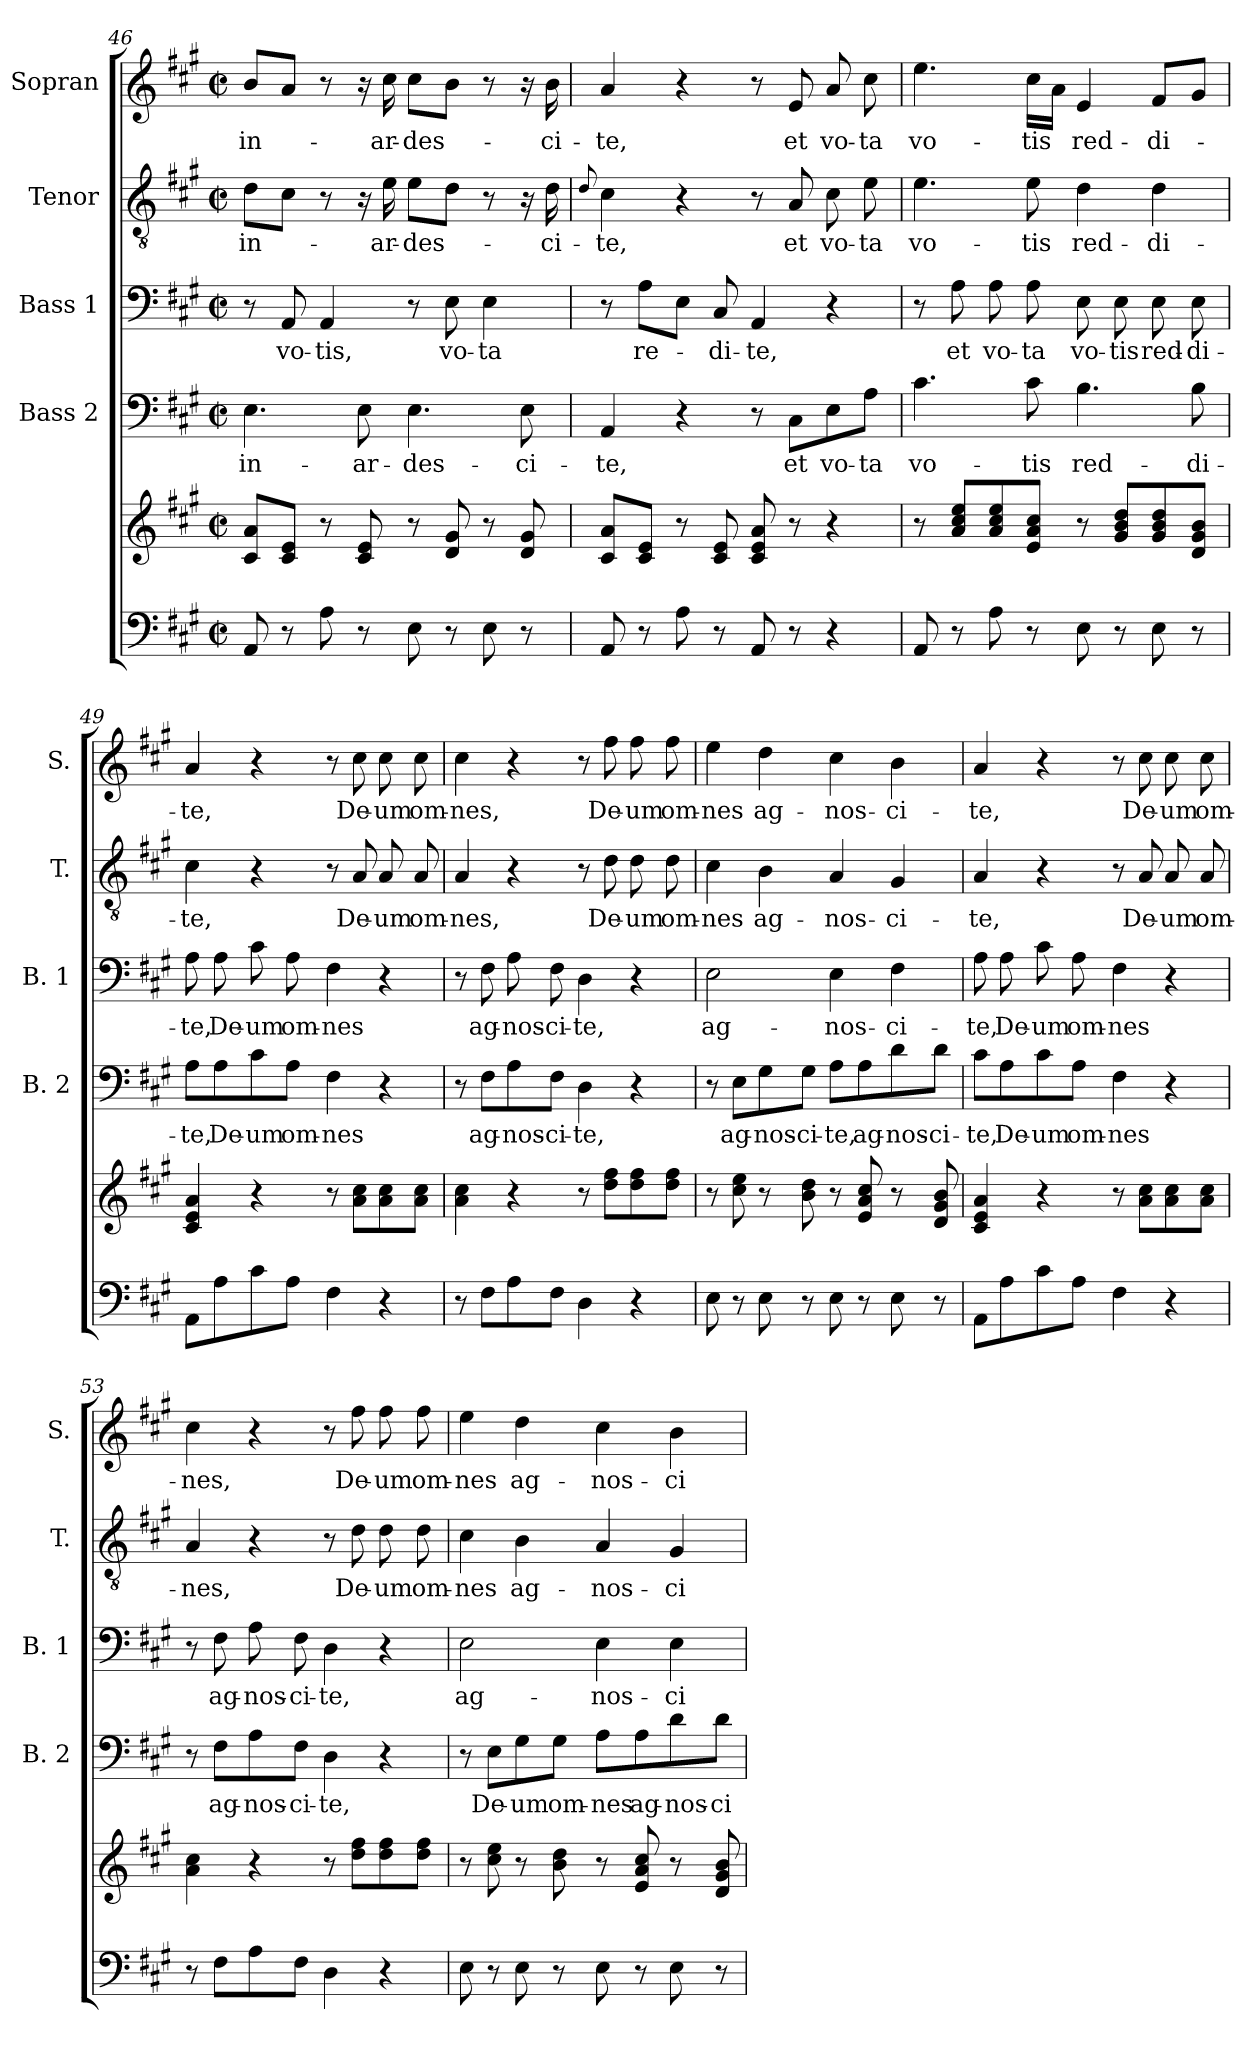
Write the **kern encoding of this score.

**kern	**kern	**kern	**text	**kern	**text	**kern	**text	**kern	**text
*part5	*part5	*part4	*part4	*part3	*part3	*part2	*part2	*part1	*part1
*staff6	*staff5	*staff4	*staff4	*staff3	*staff3	*staff2	*staff2	*staff1	*staff1
*	*	*I"Bass 2	*	*I"Bass 1	*	*I"Tenor	*	*I"Sopran	*
*	*	*I'B. 2	*	*I'B. 1	*	*I'T.	*	*I'S.	*
*clefF4	*clefG2	*clefF4	*	*clefF4	*	*clefGv2	*	*clefG2	*
*k[f#c#g#]	*k[f#c#g#]	*k[f#c#g#]	*	*k[f#c#g#]	*	*k[f#c#g#]	*	*k[f#c#g#]	*
*A:	*A:	*A:	*	*A:	*	*A:	*	*A:	*
*M2/2	*M2/2	*M2/2	*	*M2/2	*	*M2/2	*	*M2/2	*
*met(c|)	*met(c|)	*met(c|)	*	*met(c|)	*	*met(c|)	*	*met(c|)	*
=46	=46	=46	=46	=46	=46	=46	=46	=46	=46
!	!	!	!LO:LY:b	!	!	!	!LO:LY:b	!	!LO:LY:b
8AA/	8c#/ 8a/L	4.E\	in-	8r	.	8d\L	in-	8b/L	in-
!	!	!	!	!	!LO:LY:b	!	!	!	!
8r	8c#/ 8e/J	.	.	8AA/	vo-	8c#\J	.	8a/J	.
!	!	!	!	!	!LO:LY:b	!	!	!	!
8A\	8r	.	.	4AA/	-tis,	8r	.	8r	.
!	!	!	!LO:LY:b	!	!	!	!	!	!
8r	8c#/ 8e/	8E\	-ar-	.	.	16r	.	16r	.
!	!	!	!	!	!	!	!LO:LY:b	!	!LO:LY:b
.	.	.	.	.	.	16e\	-ar-	16cc#\	-ar-
!	!	!	!LO:LY:b	!	!	!	!LO:LY:b	!	!LO:LY:b
8E\	8r	4.E\	-des-	8r	.	8e\L	-des-	8cc#\L	-des-
!	!	!	!	!	!LO:LY:b	!	!	!	!
8r	8d/ 8g#/	.	.	8E\	vo-	8d\J	.	8b\J	.
!	!	!	!	!	!LO:LY:b	!	!	!	!
8E\	8r	.	.	4E\	-ta	8r	.	8r	.
!	!	!	!LO:LY:b	!	!	!	!	!	!
8r	8d/ 8g#/	8E\	-ci-	.	.	16r	.	16r	.
!	!	!	!	!	!	!	!LO:LY:b	!	!LO:LY:b
.	.	.	.	.	.	16d\	-ci-	16b\	-ci-
=47	=47	=47	=47	=47	=47	=47	=47	=47	=47
.	.	.	.	.	.	8qqd/	.	.	.
!	!	!	!LO:LY:b	!	!	!	!LO:LY:b	!	!LO:LY:b
8AA/	8c#/ 8a/L	4AA/	-te,	8r	.	4c#\	-te,	4a/	-te,
!	!	!	!	!	!LO:LY:b	!	!	!	!
8r	8c#/ 8e/J	.	.	8A\L	re-	.	.	.	.
8A\	8r	4r	.	8E\J	.	4r	.	4r	.
!	!	!	!	!	!LO:LY:b	!	!	!	!
8r	8c#/ 8e/	.	.	8C#/	-di-	.	.	.	.
!	!	!	!	!	!LO:LY:b	!	!	!	!
8AA/	8c#/ 8e/ 8a/	8r	.	4AA/	-te,	8r	.	8r	.
!	!	!	!LO:LY:b	!	!	!	!LO:LY:b	!	!LO:LY:b
8r	8r	8C#\L	et	.	.	8A/	et	8e/	et
!	!	!	!LO:LY:b	!	!	!	!LO:LY:b	!	!LO:LY:b
4r	4r	8E\	vo-	4r	.	8c#\	vo-	8a/	vo-
!	!	!	!LO:LY:b	!	!	!	!LO:LY:b	!	!LO:LY:b
.	.	8A\J	-ta	.	.	8e\	-ta	8cc#\	-ta
!!LO:PB:g=z
=48	=48	=48	=48	=48	=48	=48	=48	=48	=48
!	!	!	!LO:LY:b	!	!	!	!LO:LY:b	!	!LO:LY:b
8AA/	8r	4.c#\	vo-	8r	.	4.e\	vo-	4.ee\	vo-
!	!	!	!	!	!LO:LY:b	!	!	!	!
8r	8a/ 8cc#/ 8ee/L	.	.	8A\	et	.	.	.	.
!	!	!	!	!	!LO:LY:b	!	!	!	!
8A\	8a/ 8cc#/ 8ee/	.	.	8A\	vo-	.	.	.	.
!	!	!	!LO:LY:b	!	!LO:LY:b	!	!LO:LY:b	!	!LO:LY:b
8r	8e/ 8a/ 8cc#/J	8c#\	-tis	8A\	-ta	8e\	-tis	16cc#\LL	-tis
.	.	.	.	.	.	.	.	16a\JJ	.
!	!	!	!LO:LY:b	!	!LO:LY:b	!	!LO:LY:b	!	!LO:LY:b
8E\	8r	4.B\	red-	8E\	vo-	4d\	red-	4e/	red-
!	!	!	!	!	!LO:LY:b	!	!	!	!
8r	8g#/ 8b/ 8dd/L	.	.	8E\	-tis	.	.	.	.
!	!	!	!	!	!LO:LY:b	!	!LO:LY:b	!	!LO:LY:b
8E\	8g#/ 8b/ 8dd/	.	.	8E\	red-	4d\	-di-	8f#/L	-di-
!	!	!	!LO:LY:b	!	!LO:LY:b	!	!	!	!
8r	8d/ 8g#/ 8b/J	8B\	-di-	8E\	-di-	.	.	8g#/J	.
=49	=49	=49	=49	=49	=49	=49	=49	=49	=49
!	!	!	!LO:LY:b	!	!LO:LY:b	!	!LO:LY:b	!	!LO:LY:b
8AA\L	4c#/ 4e/ 4a/	8A\L	-te,	8A\	-te,	4c#\	-te,	4a/	-te,
!	!	!	!LO:LY:b	!	!LO:LY:b	!	!	!	!
8A\	.	8A\	De-	8A\	De-	.	.	.	.
!	!	!	!LO:LY:b	!	!LO:LY:b	!	!	!	!
8c#\	4r	8c#\	-um	8c#\	-um	4r	.	4r	.
!	!	!	!LO:LY:b	!	!LO:LY:b	!	!	!	!
8A\J	.	8A\J	om-	8A\	om-	.	.	.	.
!	!	!	!LO:LY:b	!	!LO:LY:b	!	!	!	!
4F#\	8r	4F#\	-nes	4F#\	-nes	8r	.	8r	.
!	!	!	!	!	!	!	!LO:LY:b	!	!LO:LY:b
.	8a\ 8cc#\L	.	.	.	.	8A/	De-	8cc#\	De-
!	!	!	!	!	!	!	!LO:LY:b	!	!LO:LY:b
4r	8a\ 8cc#\	4r	.	4r	.	8A/	-um	8cc#\	-um
!	!	!	!	!	!	!	!LO:LY:b	!	!LO:LY:b
.	8a\ 8cc#\J	.	.	.	.	8A/	om-	8cc#\	om-
=50	=50	=50	=50	=50	=50	=50	=50	=50	=50
!	!	!	!	!	!	!	!LO:LY:b	!	!LO:LY:b
8r	4a\ 4cc#\	8r	.	8r	.	4A/	-nes,	4cc#\	-nes,
!	!	!	!LO:LY:b	!	!LO:LY:b	!	!	!	!
8F#\L	.	8F#\L	ag-	8F#\	ag-	.	.	.	.
!	!	!	!LO:LY:b	!	!LO:LY:b	!	!	!	!
8A\	4r	8A\	-nos-	8A\	-nos-	4r	.	4r	.
!	!	!	!LO:LY:b	!	!LO:LY:b	!	!	!	!
8F#\J	.	8F#\J	-ci-	8F#\	-ci-	.	.	.	.
!	!	!	!LO:LY:b	!	!LO:LY:b	!	!	!	!
4D\	8r	4D\	-te,	4D\	-te,	8r	.	8r	.
!	!	!	!	!	!	!	!LO:LY:b	!	!LO:LY:b
.	8dd\ 8ff#\L	.	.	.	.	8d\	De-	8ff#\	De-
!	!	!	!	!	!	!	!LO:LY:b	!	!LO:LY:b
4r	8dd\ 8ff#\	4r	.	4r	.	8d\	-um	8ff#\	-um
!	!	!	!	!	!	!	!LO:LY:b	!	!LO:LY:b
.	8dd\ 8ff#\J	.	.	.	.	8d\	om-	8ff#\	om-
=51	=51	=51	=51	=51	=51	=51	=51	=51	=51
!	!	!	!	!	!LO:LY:b	!	!LO:LY:b	!	!LO:LY:b
8E\	8r	8r	.	2E\	ag-	4c#\	-nes	4ee\	-nes
!	!	!	!LO:LY:b	!	!	!	!	!	!
8r	8cc#\ 8ee\	8E\L	ag-	.	.	.	.	.	.
!	!	!	!LO:LY:b	!	!	!	!LO:LY:b	!	!LO:LY:b
8E\	8r	8G#\	-nos-	.	.	4B\	ag-	4dd\	ag-
!	!	!	!LO:LY:b	!	!	!	!	!	!
8r	8b\ 8dd\	8G#\J	-ci-	.	.	.	.	.	.
!	!	!	!LO:LY:b	!	!LO:LY:b	!	!LO:LY:b	!	!LO:LY:b
8E\	8r	8A\L	-te,	4E\	-nos-	4A/	-nos-	4cc#\	-nos-
!	!	!	!LO:LY:b	!	!	!	!	!	!
8r	8e/ 8a/ 8cc#/	8A\	ag-	.	.	.	.	.	.
!	!	!	!LO:LY:b	!	!LO:LY:b	!	!LO:LY:b	!	!LO:LY:b
8E\	8r	8d\	-nos-	4F#\	-ci-	4G#/	-ci-	4b\	-ci-
!	!	!	!LO:LY:b	!	!	!	!	!	!
8r	8d/ 8g#/ 8b/	8d\J	-ci-	.	.	.	.	.	.
!!LO:LB:g=z
=52	=52	=52	=52	=52	=52	=52	=52	=52	=52
!	!	!	!LO:LY:b	!	!LO:LY:b	!	!LO:LY:b	!	!LO:LY:b
8AA\L	4c#/ 4e/ 4a/	8c#\L	-te,	8A\	-te,	4A/	-te,	4a/	-te,
!	!	!	!LO:LY:b	!	!LO:LY:b	!	!	!	!
8A\	.	8A\	De-	8A\	De-	.	.	.	.
!	!	!	!LO:LY:b	!	!LO:LY:b	!	!	!	!
8c#\	4r	8c#\	-um	8c#\	-um	4r	.	4r	.
!	!	!	!LO:LY:b	!	!LO:LY:b	!	!	!	!
8A\J	.	8A\J	om-	8A\	om-	.	.	.	.
!	!	!	!LO:LY:b	!	!LO:LY:b	!	!	!	!
4F#\	8r	4F#\	-nes	4F#\	-nes	8r	.	8r	.
!	!	!	!	!	!	!	!LO:LY:b	!	!LO:LY:b
.	8a\ 8cc#\L	.	.	.	.	8A/	De-	8cc#\	De-
!	!	!	!	!	!	!	!LO:LY:b	!	!LO:LY:b
4r	8a\ 8cc#\	4r	.	4r	.	8A/	-um	8cc#\	-um
!	!	!	!	!	!	!	!LO:LY:b	!	!LO:LY:b
.	8a\ 8cc#\J	.	.	.	.	8A/	om-	8cc#\	om-
=53	=53	=53	=53	=53	=53	=53	=53	=53	=53
!	!	!	!	!	!	!	!LO:LY:b	!	!LO:LY:b
8r	4a\ 4cc#\	8r	.	8r	.	4A/	-nes,	4cc#\	-nes,
!	!	!	!LO:LY:b	!	!LO:LY:b	!	!	!	!
8F#\L	.	8F#\L	ag-	8F#\	ag-	.	.	.	.
!	!	!	!LO:LY:b	!	!LO:LY:b	!	!	!	!
8A\	4r	8A\	-nos-	8A\	-nos-	4r	.	4r	.
!	!	!	!LO:LY:b	!	!LO:LY:b	!	!	!	!
8F#\J	.	8F#\J	-ci-	8F#\	-ci-	.	.	.	.
!	!	!	!LO:LY:b	!	!LO:LY:b	!	!	!	!
4D\	8r	4D\	-te,	4D\	-te,	8r	.	8r	.
!	!	!	!	!	!	!	!LO:LY:b	!	!LO:LY:b
.	8dd\ 8ff#\L	.	.	.	.	8d\	De-	8ff#\	De-
!	!	!	!	!	!	!	!LO:LY:b	!	!LO:LY:b
4r	8dd\ 8ff#\	4r	.	4r	.	8d\	-um	8ff#\	-um
!	!	!	!	!	!	!	!LO:LY:b	!	!LO:LY:b
.	8dd\ 8ff#\J	.	.	.	.	8d\	om-	8ff#\	om-
=54	=54	=54	=54	=54	=54	=54	=54	=54	=54
!	!	!	!	!	!LO:LY:b	!	!LO:LY:b	!	!LO:LY:b
8E\	8r	8r	.	2E\	ag-	4c#\	-nes	4ee\	-nes
!	!	!	!LO:LY:b	!	!	!	!	!	!
8r	8cc#\ 8ee\	8E\L	De-	.	.	.	.	.	.
!	!	!	!LO:LY:b	!	!	!	!LO:LY:b	!	!LO:LY:b
8E\	8r	8G#\	-um	.	.	4B\	ag-	4dd\	ag-
!	!	!	!LO:LY:b	!	!	!	!	!	!
8r	8b\ 8dd\	8G#\J	om-	.	.	.	.	.	.
!	!	!	!LO:LY:b	!	!LO:LY:b	!	!LO:LY:b	!	!LO:LY:b
8E\	8r	8A\L	-nes	4E\	-nos-	4A/	-nos-	4cc#\	-nos-
!	!	!	!LO:LY:b	!	!	!	!	!	!
8r	8e/ 8a/ 8cc#/	8A\	ag-	.	.	.	.	.	.
!	!	!	!LO:LY:b	!	!LO:LY:b	!	!LO:LY:b	!	!LO:LY:b
8E\	8r	8d\	-nos-	4E\	-ci-	4G#/	-ci-	4b\	-ci-
!	!	!	!LO:LY:b	!	!	!	!	!	!
8r	8d/ 8g#/ 8b/	8d\J	-ci-	.	.	.	.	.	.
=	=	=	=	=	=	=	=	=	=
*-	*-	*-	*-	*-	*-	*-	*-	*-	*-
